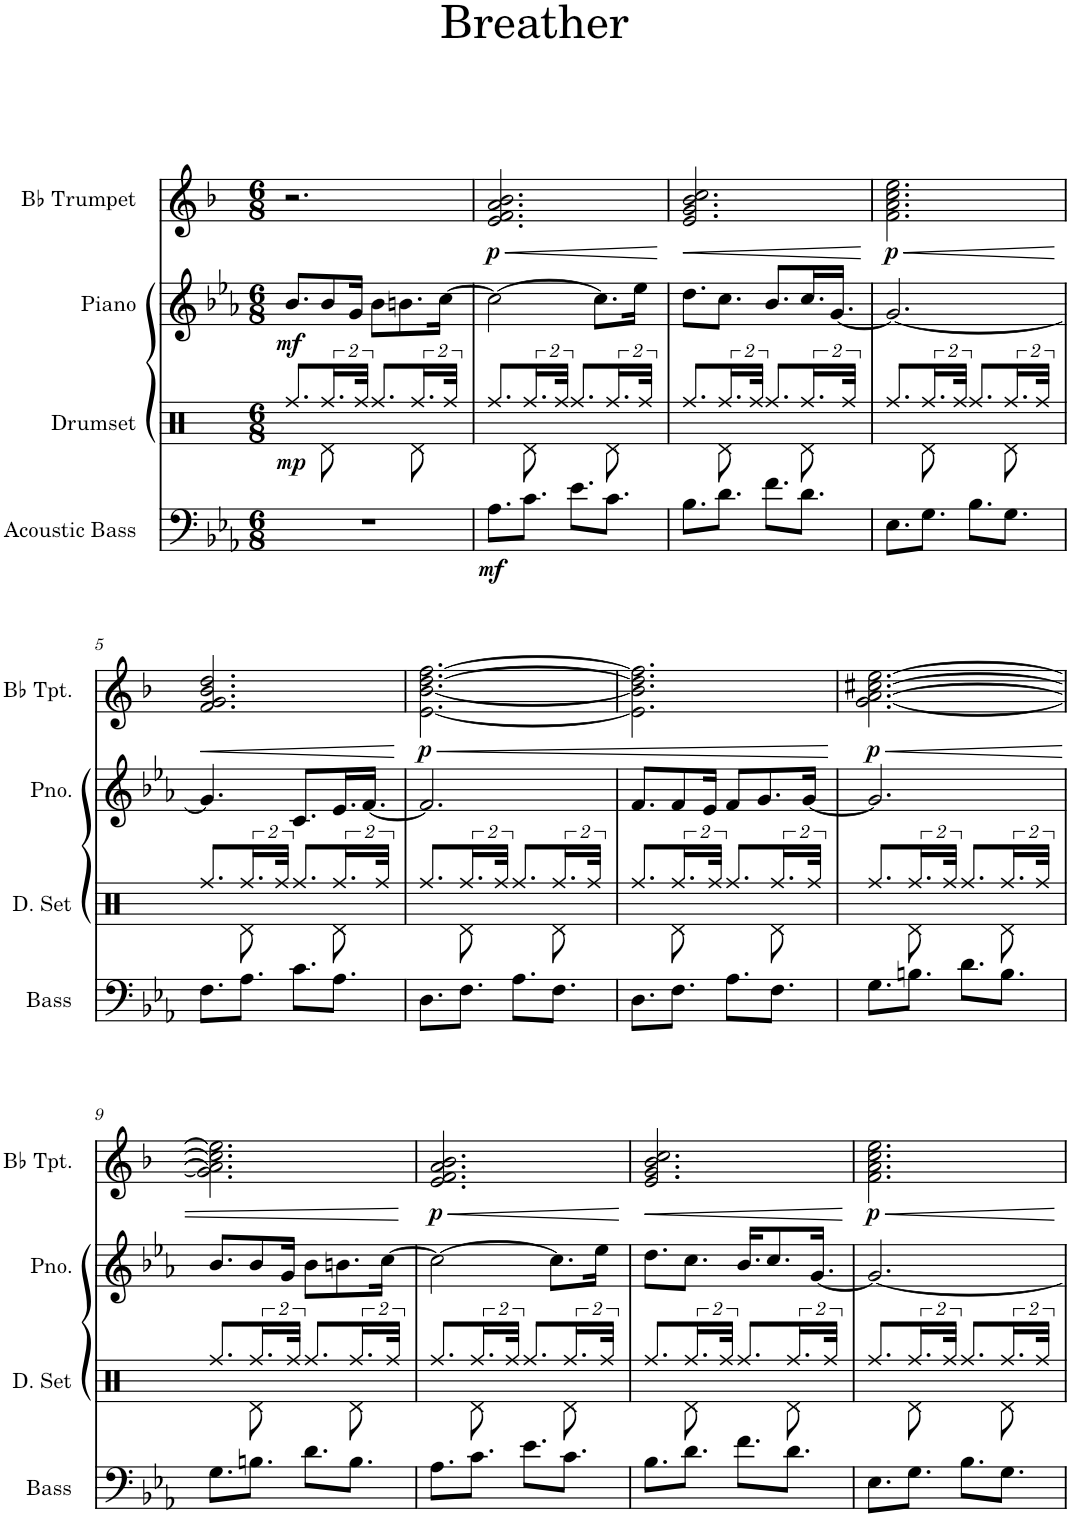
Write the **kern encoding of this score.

**kern	**dynam	**kern	**dynam	**kern	**dynam	**kern	**dynam
*part4	*part4	*part3	*part3	*part2	*part2	*part1	*part1
*staff4	*staff4	*staff3	*staff3	*staff2	*staff2	*staff1	*staff1
*I"Acoustic Bass	*	*I"Drumset	*	*I"Piano	*	*I"Bb Trumpet	*
*I'Bass	*	*I'D. Set	*	*I'Pno.	*	*I'Bb Tpt.	*
*clefF4	*	*clefX	*	*clefG2	*	*clefG2	*
*Trd7c12	*	*	*	*	*	*Trd1c2	*
*k[b-e-a-]	*	*k[]	*	*k[b-e-a-]	*	*k[b-]	*
*M6/8	*	*M6/8	*	*M6/8	*	*M6/8	*
=1	=1	=1	=1	=1	=1	=1	=1
*	*	*^	*	*	*	*	*
!	!	!	!	!LO:DY:b	!	!LO:DY:b	!	!
2.r	.	8.Rff/L	8.ryy	mp	8.b-/L	mf	2.r	.
.	.	32%3.Rff/L	8Rd\	.	8b-/	.	.	.
.	.	.	4ryy	.	16g/Jk	.	.	.
.	.	64%3Rff/JJk	.	.	.	.	.	.
.	.	8.Rff/L	.	.	8b-\L	.	.	.
.	.	.	.	.	8.bn\	.	.	.
.	.	32%3.Rff/L	8Rd\	.	.	.	.	.
.	.	.	16ryy	.	[16cc\Jk	.	.	.
.	.	64%3Rff/JJk	.	.	.	.	.	.
=2	=2	=2	=2	=2	=2	=2	=2	=2
!	!LO:DY:b	!	!	!	!	!	!	!LO:HP:b
!	!	!	!	!	!	!	!	!LO:DY:n=1:b
8.A-\L	mf	8.Rff/L	8.ryy	.	2cc\_	.	2.e/ 2.f/ 2.a/ 2.b-/	< p
8.c\J	.	32%3.Rff/L	8Rd\	.	.	.	.	.
.	.	.	4ryy	.	.	.	.	.
.	.	64%3Rff/JJk	.	.	.	.	.	.
8.e-\L	.	8.Rff/L	.	.	.	.	.	.
.	.	.	.	.	8.cc\L]	.	.	.
8.c\J	.	32%3.Rff/L	8Rd\	.	.	.	.	.
.	.	.	16ryy	.	16ee-\Jk	.	.	.
.	.	64%3Rff/JJk	.	.	.	.	.	.
*	*	*v	*v	*	*	*	*	*
.	.	.	.	.	.	.	[
=3	=3	=3	=3	=3	=3	=3	=3
*	*	*^	*	*	*	*	*
!	!	!	!	!	!	!	!	!LO:HP:b
8.B-\L	.	8.Rff/L	8.ryy	.	8.dd\L	.	2.e/ 2.g/ 2.b-/ 2.cc/	<
8.d\J	.	32%3.Rff/L	8Rd\	.	8.cc\J	.	.	.
.	.	.	4ryy	.	.	.	.	.
.	.	64%3Rff/JJk	.	.	.	.	.	.
8.f\L	.	8.Rff/L	.	.	8.b-/L	.	.	.
8.d\J	.	32%3.Rff/L	8Rd\	.	16.cc/L	.	.	.
.	.	.	.	.	[16.g/JJ	.	.	.
.	.	.	16ryy	.	.	.	.	.
.	.	64%3Rff/JJk	.	.	.	.	.	.
*	*	*v	*v	*	*	*	*	*
.	.	.	.	.	.	.	[
=4	=4	=4	=4	=4	=4	=4	=4
*	*	*^	*	*	*	*	*
!	!	!	!	!	!	!	!	!LO:HP:b
!	!	!	!	!	!	!	!	!LO:DY:n=1:b
8.E-\L	.	8.Rff/L	8.ryy	.	2.g/_	.	2.f\ 2.a\ 2.cc\ 2.ee\	< p
8.G\J	.	32%3.Rff/L	8Rd\	.	.	.	.	.
.	.	.	4ryy	.	.	.	.	.
.	.	64%3Rff/JJk	.	.	.	.	.	.
8.B-\L	.	8.Rff/L	.	.	.	.	.	.
8.G\J	.	32%3.Rff/L	8Rd\	.	.	.	.	.
.	.	.	16ryy	.	.	.	.	.
.	.	64%3Rff/JJk	.	.	.	.	.	.
*	*	*v	*v	*	*	*	*	*
.	.	.	.	.	.	.	[
!!LO:LB:g=z
=5	=5	=5	=5	=5	=5	=5	=5
*	*	*^	*	*	*	*	*
!	!	!	!	!	!	!	!	!LO:HP:b
8.F\L	.	8.Rff/L	8.ryy	.	4.g/]	.	2.f/ 2.g/ 2.b-/ 2.dd/	<
8.A-\J	.	32%3.Rff/L	8Rd\	.	.	.	.	.
.	.	.	4ryy	.	.	.	.	.
.	.	64%3Rff/JJk	.	.	.	.	.	.
8.c\L	.	8.Rff/L	.	.	8.c/L	.	.	.
8.A-\J	.	32%3.Rff/L	8Rd\	.	16.e-/L	.	.	.
.	.	.	.	.	[16.f/JJ	.	.	.
.	.	.	16ryy	.	.	.	.	.
.	.	64%3Rff/JJk	.	.	.	.	.	.
*	*	*v	*v	*	*	*	*	*
.	.	.	.	.	.	.	[
=6	=6	=6	=6	=6	=6	=6	=6
*	*	*^	*	*	*	*	*
!	!	!	!	!	!	!	!	!LO:HP:b
!	!	!	!	!	!	!	!	!LO:DY:n=1:b
8.D\L	.	8.Rff/L	8.ryy	.	2.f/]	.	[2.e\ [2.b-\ [2.dd\ [2.ff\	< p
8.F\J	.	32%3.Rff/L	8Rd\	.	.	.	.	.
.	.	.	4ryy	.	.	.	.	.
.	.	64%3Rff/JJk	.	.	.	.	.	.
8.A-\L	.	8.Rff/L	.	.	.	.	.	.
8.F\J	.	32%3.Rff/L	8Rd\	.	.	.	.	.
.	.	.	16ryy	.	.	.	.	.
.	.	64%3Rff/JJk	.	.	.	.	.	.
=7	=7	=7	=7	=7	=7	=7	=7	=7
8.D\L	.	8.Rff/L	8.ryy	.	8.f/L	.	2.e\] 2.b-\] 2.dd\] 2.ff\]	.
8.F\J	.	32%3.Rff/L	8Rd\	.	8f/	.	.	.
.	.	.	4ryy	.	16e-/Jk	.	.	.
.	.	64%3Rff/JJk	.	.	.	.	.	.
8.A-\L	.	8.Rff/L	.	.	8f/L	.	.	.
.	.	.	.	.	8.g/	.	.	.
8.F\J	.	32%3.Rff/L	8Rd\	.	.	.	.	.
.	.	.	16ryy	.	[16g/Jk	.	.	.
.	.	64%3Rff/JJk	.	.	.	.	.	.
*	*	*v	*v	*	*	*	*	*
.	.	.	.	.	.	.	[
=8	=8	=8	=8	=8	=8	=8	=8
*	*	*^	*	*	*	*	*
!	!	!	!	!	!	!	!	!LO:HP:b
!	!	!	!	!	!	!	!	!LO:DY:n=1:b
8.G\L	.	8.Rff/L	8.ryy	.	2.g/]	.	[2.g\ [2.a\ [2.cc#X\ [2.ee\	< p
8.Bn\J	.	32%3.Rff/L	8Rd\	.	.	.	.	.
.	.	.	4ryy	.	.	.	.	.
.	.	64%3Rff/JJk	.	.	.	.	.	.
8.d\L	.	8.Rff/L	.	.	.	.	.	.
8.B\J	.	32%3.Rff/L	8Rd\	.	.	.	.	.
.	.	.	16ryy	.	.	.	.	.
.	.	64%3Rff/JJk	.	.	.	.	.	.
!!LO:LB:g=z
=9	=9	=9	=9	=9	=9	=9	=9	=9
8.G\L	.	8.Rff/L	8.ryy	.	8.b-/L	.	2.g\] 2.a\] 2.cc#\] 2.ee\]	.
8.Bn\J	.	32%3.Rff/L	8Rd\	.	8b-/	.	.	.
.	.	.	4ryy	.	16g/Jk	.	.	.
.	.	64%3Rff/JJk	.	.	.	.	.	.
8.d\L	.	8.Rff/L	.	.	8b-\L	.	.	.
.	.	.	.	.	8.bn\	.	.	.
8.B\J	.	32%3.Rff/L	8Rd\	.	.	.	.	.
.	.	.	16ryy	.	[16cc\Jk	.	.	.
.	.	64%3Rff/JJk	.	.	.	.	.	.
*	*	*v	*v	*	*	*	*	*
.	.	.	.	.	.	.	[
=10	=10	=10	=10	=10	=10	=10	=10
*	*	*^	*	*	*	*	*
!	!	!	!	!	!	!	!	!LO:HP:b
!	!	!	!	!	!	!	!	!LO:DY:n=1:b
8.A-\L	.	8.Rff/L	8.ryy	.	2cc\_	.	2.e/ 2.f/ 2.a/ 2.b-/	< p
8.c\J	.	32%3.Rff/L	8Rd\	.	.	.	.	.
.	.	.	4ryy	.	.	.	.	.
.	.	64%3Rff/JJk	.	.	.	.	.	.
8.e-\L	.	8.Rff/L	.	.	.	.	.	.
.	.	.	.	.	8.cc\L]	.	.	.
8.c\J	.	32%3.Rff/L	8Rd\	.	.	.	.	.
.	.	.	16ryy	.	16ee-\Jk	.	.	.
.	.	64%3Rff/JJk	.	.	.	.	.	.
*	*	*v	*v	*	*	*	*	*
.	.	.	.	.	.	.	[
=11	=11	=11	=11	=11	=11	=11	=11
*	*	*^	*	*	*	*	*
!	!	!	!	!	!	!	!	!LO:HP:b
8.B-\L	.	8.Rff/L	8.ryy	.	8.dd\L	.	2.e/ 2.g/ 2.b-/ 2.cc/	<
8.d\J	.	32%3.Rff/L	8Rd\	.	8.cc\J	.	.	.
.	.	.	4ryy	.	.	.	.	.
.	.	64%3Rff/JJk	.	.	.	.	.	.
8.f\L	.	8.Rff/L	.	.	16.b-/KL	.	.	.
.	.	.	.	.	8.cc/	.	.	.
8.d\J	.	32%3.Rff/L	8Rd\	.	.	.	.	.
.	.	.	.	.	[16.g/Jk	.	.	.
.	.	.	16ryy	.	.	.	.	.
.	.	64%3Rff/JJk	.	.	.	.	.	.
*	*	*v	*v	*	*	*	*	*
.	.	.	.	.	.	.	[
=12	=12	=12	=12	=12	=12	=12	=12
*	*	*^	*	*	*	*	*
!	!	!	!	!	!	!	!	!LO:HP:b
!	!	!	!	!	!	!	!	!LO:DY:n=1:b
8.E-\L	.	8.Rff/L	8.ryy	.	2.g/_	.	2.f\ 2.a\ 2.cc\ 2.ee\	< p
8.G\J	.	32%3.Rff/L	8Rd\	.	.	.	.	.
.	.	.	4ryy	.	.	.	.	.
.	.	64%3Rff/JJk	.	.	.	.	.	.
8.B-\L	.	8.Rff/L	.	.	.	.	.	.
8.G\J	.	32%3.Rff/L	8Rd\	.	.	.	.	.
.	.	.	16ryy	.	.	.	.	.
.	.	64%3Rff/JJk	.	.	.	.	.	.
*	*	*v	*v	*	*	*	*	*
.	.	.	.	.	.	.	[
=	=	=	=	=	=	=	=
*-	*-	*-	*-	*-	*-	*-	*-
